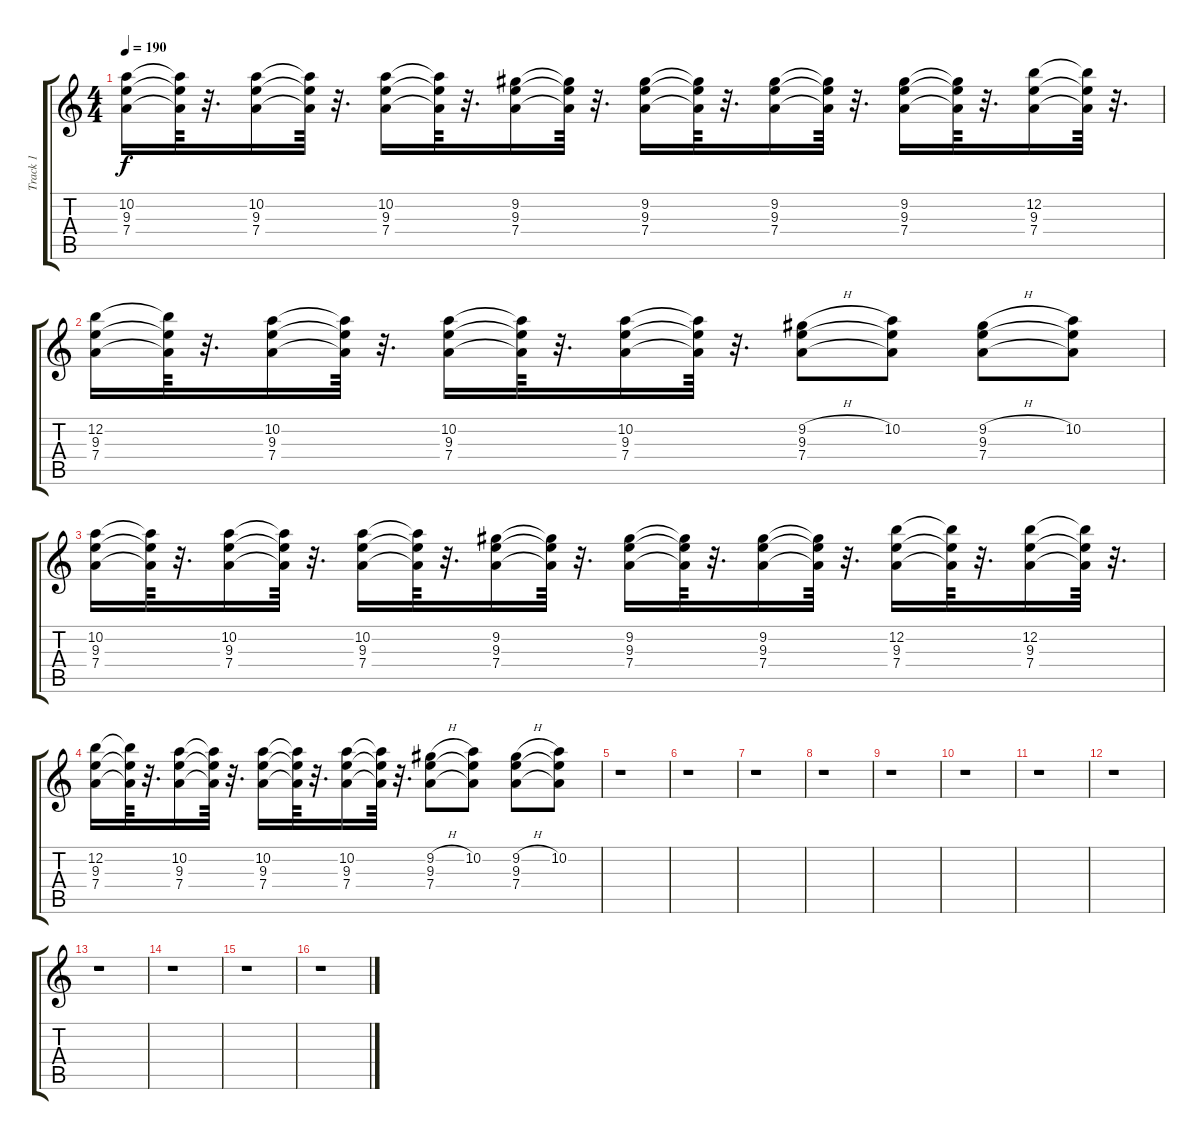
\track ("Track 1" "Track 1") {instrument distortionguitar}
\staff {score tabs}
\tuning (E4 B3 G3 D3 A2 E2) {hide}
\ts (4 4)
\tempo 190
\clef g2
\ks c
(10.2 9.3 7.4).16{dy f} (10.2{t} 9.3{t} 7.4{t}).64 r.32{d} (10.2 9.3 7.4).16 (10.2{t} 9.3{t} 7.4{t}).64 r.32{d} (10.2 9.3 7.4).16 (10.2{t} 9.3{t} 7.4{t}).64 r.32{d} (9.2 9.3 7.4).16 (9.2{t} 9.3{t} 7.4{t}).64 r.32{d} (9.2 9.3 7.4).16 (9.2{t} 9.3{t} 7.4{t}).64 r.32{d} (9.2 9.3 7.4).16 (9.2{t} 9.3{t} 7.4{t}).64 r.32{d} (9.2 9.3 7.4).16 (9.2{t} 9.3{t} 7.4{t}).64 r.32{d} (12.2 9.3 7.4).16 (12.2{t} 9.3{t} 7.4{t}).64 r.32{d} |
(12.2 9.3 7.4).16 (12.2{t} 9.3{t} 7.4{t}).64 r.32{d} (10.2 9.3 7.4).16 (10.2{t} 9.3{t} 7.4{t}).64 r.32{d} (10.2 9.3 7.4).16 (10.2{t} 9.3{t} 7.4{t}).64 r.32{d} (10.2 9.3 7.4).16 (10.2{t} 9.3{t} 7.4{t}).64 r.32{d} (9.2{h} 9.3 7.4).8 (10.2 9.3{t} 7.4{t}).8 (9.2{h} 9.3 7.4).8 (10.2 9.3{t} 7.4{t}).8 |
(10.2 9.3 7.4).16 (10.2{t} 9.3{t} 7.4{t}).64 r.32{d} (10.2 9.3 7.4).16 (10.2{t} 9.3{t} 7.4{t}).64 r.32{d} (10.2 9.3 7.4).16 (10.2{t} 9.3{t} 7.4{t}).64 r.32{d} (9.2 9.3 7.4).16 (9.2{t} 9.3{t} 7.4{t}).64 r.32{d} (9.2 9.3 7.4).16 (9.2{t} 9.3{t} 7.4{t}).64 r.32{d} (9.2 9.3 7.4).16 (9.2{t} 9.3{t} 7.4{t}).64 r.32{d} (12.2 9.3 7.4).16 (12.2{t} 9.3{t} 7.4{t}).64 r.32{d} (12.2 9.3 7.4).16 (12.2{t} 9.3{t} 7.4{t}).64 r.32{d} |
(12.2 9.3 7.4).16 (12.2{t} 9.3{t} 7.4{t}).64 r.32{d} (10.2 9.3 7.4).16 (10.2{t} 9.3{t} 7.4{t}).64 r.32{d} (10.2 9.3 7.4).16 (10.2{t} 9.3{t} 7.4{t}).64 r.32{d} (10.2 9.3 7.4).16 (10.2{t} 9.3{t} 7.4{t}).64 r.32{d} (9.2{h} 9.3 7.4).8 (10.2 9.3{t} 7.4{t}).8 (9.2{h} 9.3 7.4).8 (10.2 9.3{t} 7.4{t}).8 |
r.1 |
r.1 |
r.1 |
r.1 |
r.1 |
r.1 |
r.1 |
r.1 |
r.1 |
r.1 |
r.1 |
r.1
